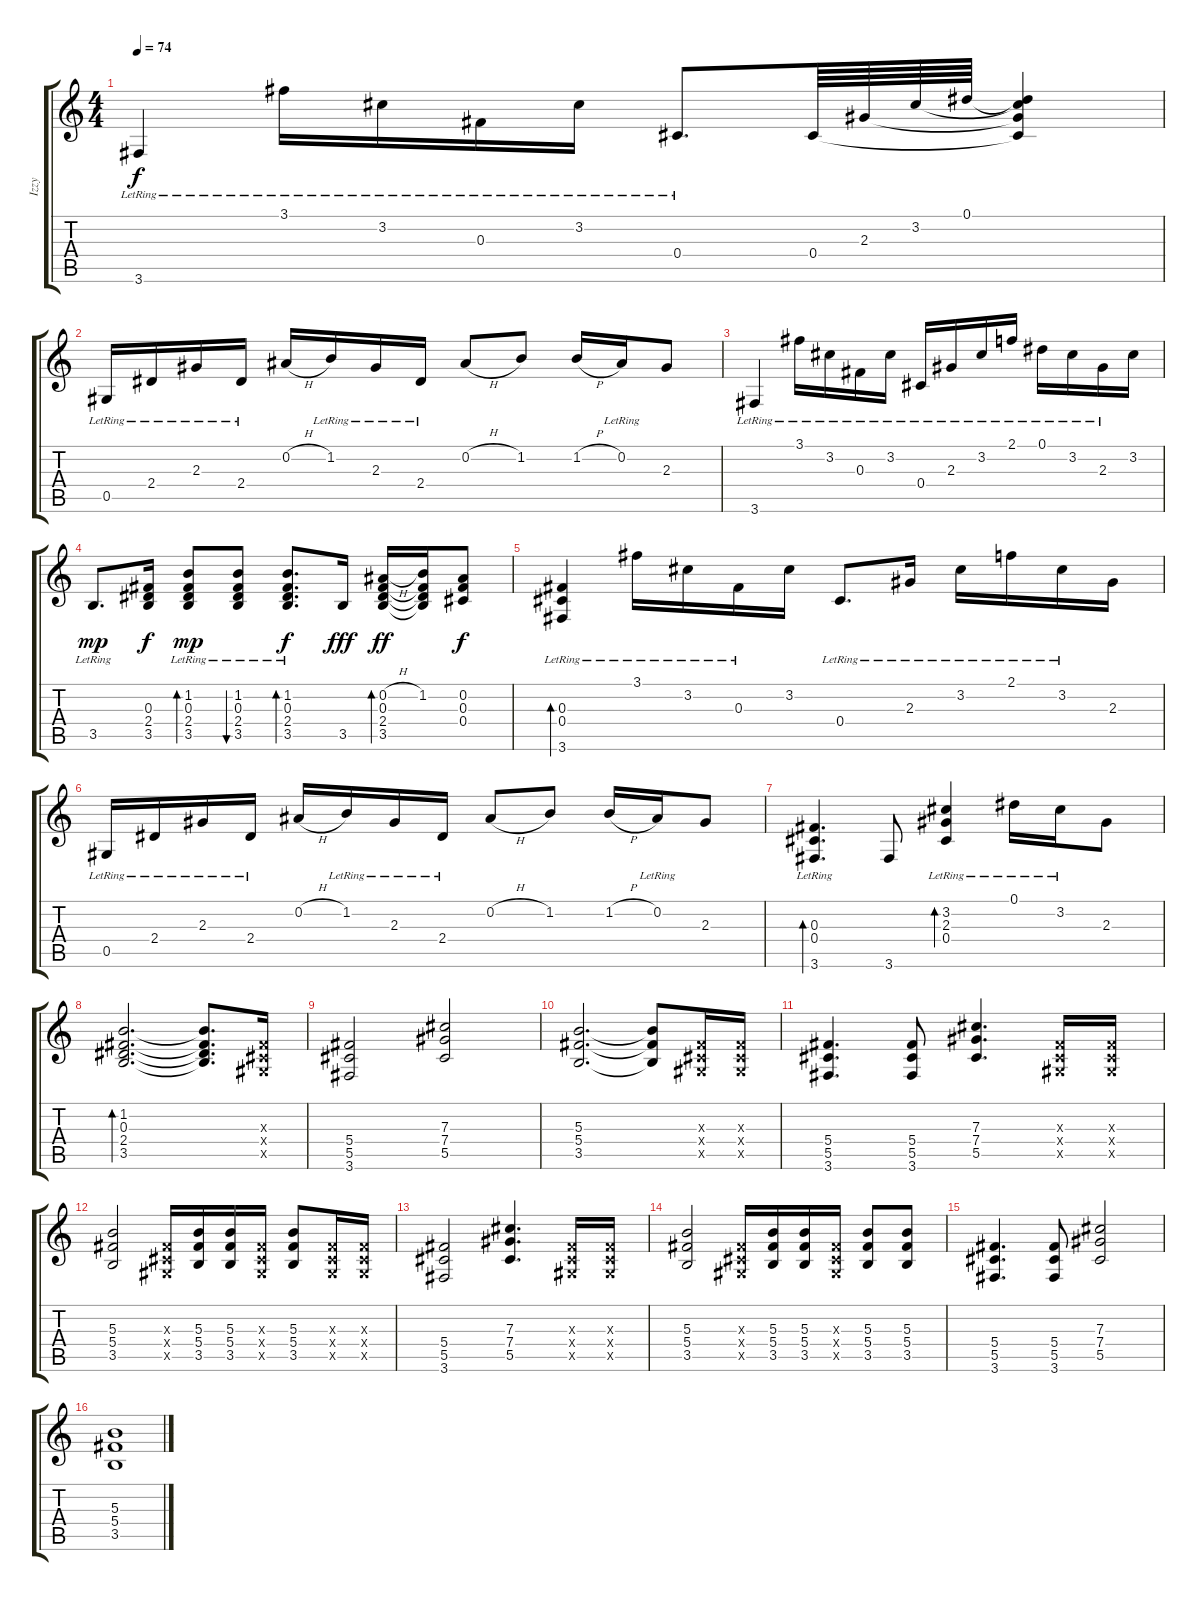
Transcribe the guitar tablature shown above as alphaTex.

\track ("Izzy" "Izzy") {instrument electricguitarjazz}
\staff {score tabs}
\tuning (Eb4 Bb3 Gb3 Db3 Ab2 Eb2) {hide}
\ts (4 4)
\tempo 74
\clef g2
\ks c
3.6{lr}.4{dy f volume 13 instrument distortionguitar} 3.1{lr}.16 3.2{lr}.16 0.3{lr}.16 3.2{lr}.16 0.4{lr}.8{d} 0.4.64 2.3.64 3.2.64 0.1.64 (0.1{t} 3.2{t} 2.3{t} 0.4{t}).4 |
0.5{lr}.16 2.4{lr}.16 2.3{lr}.16 2.4{lr}.16 0.2{h}.16 1.2{lr}.16 2.3{lr}.16 2.4{lr}.16 0.2{h}.8 1.2.8 1.2{h}.16 0.2{lr}.16 2.3.8 |
3.6{lr}.4 3.1{lr}.16 3.2{lr}.16 0.3{lr}.16 3.2{lr}.16 0.4{lr}.16 2.3{lr}.16 3.2{lr}.16 2.1{lr}.16 0.1{lr}.16 3.2{lr}.16 2.3{lr}.16 3.2.16 |
3.5{lr}.8{d dy mp} (0.3 2.4 3.5).16{dy f} (1.2 0.3{lr} 2.4{lr} 3.5{lr}).8{bd 30 dy mp} (1.2{lr} 0.3{lr} 2.4{lr} 3.5{lr}).8{bu 30} (1.2{lr} 0.3{lr} 2.4{lr} 3.5{lr}).8{d bd 30 dy f} 3.5.16{dy fff} (0.2{h} 0.3 2.4 3.5).16{bd 120 dy ff} (1.2 0.3{t} 2.4{t} 3.5{t}).16 (0.2 0.3 0.4).8{dy f} |
(0.3{lr} 0.4{lr} 3.6{lr}).4{bd 60} 3.1{lr}.16 3.2{lr}.16 0.3{lr}.16 3.2.16 0.4{lr}.8{d} 2.3{lr}.16 3.2{lr}.16 2.1{lr}.16 3.2{lr}.16 2.3.16 |
0.5{lr}.16 2.4{lr}.16 2.3{lr}.16 2.4{lr}.16 0.2{h}.16 1.2{lr}.16 2.3{lr}.16 2.4{lr}.16 0.2{h}.8 1.2.8 1.2{h}.16 0.2{lr}.16 2.3.8 |
(0.3{lr} 0.4{lr} 3.6{lr}).4{d bd 60} 3.6.8 (3.2{lr} 2.3{lr} 0.4{lr}).4{bd 60} 0.1{lr}.16 3.2{lr}.16 2.3.8 |
(1.2 0.3 2.4 3.5).2{d bd 60} (1.2{t} 0.3{t} 2.4{t} 3.5{t}).8{d} (0.3{x} 0.4{x} 0.5{x}).16 |
(5.4 5.5 3.6).2{volume 16 balance 0 instrument distortionguitar} (7.3 7.4 5.5).2 |
(5.3 5.4 3.5).2{d} (5.3{t} 5.4{t} 3.5{t}).8 (0.3{x} 0.4{x} 0.5{x}).16 (0.3{x} 0.4{x} 0.5{x}).16 |
(5.4 5.5 3.6).4{d} (5.4 5.5 3.6).8 (7.3 7.4 5.5).4{d} (0.3{x} 0.4{x} 0.5{x}).16 (0.3{x} 0.4{x} 0.5{x}).16 |
(5.3 5.4 3.5).2 (0.3{x} 0.4{x} 0.5{x}).16 (5.3 5.4 3.5).16 (5.3 5.4 3.5).16 (0.3{x} 0.4{x} 0.5{x}).16 (5.3 5.4 3.5).8 (0.3{x} 0.4{x} 0.5{x}).16 (0.3{x} 0.4{x} 0.5{x}).16 |
(5.4 5.5 3.6).2 (7.3 7.4 5.5).4{d} (0.3{x} 0.4{x} 0.5{x}).16 (0.3{x} 0.4{x} 0.5{x}).16 |
(5.3 5.4 3.5).2 (0.3{x} 0.4{x} 0.5{x}).16 (5.3 5.4 3.5).16 (5.3 5.4 3.5).16 (0.3{x} 0.4{x} 0.5{x}).16 (5.3 5.4 3.5).8 (5.3 5.4 3.5).8 |
(5.4 5.5 3.6).4{d} (5.4 5.5 3.6).8 (7.3 7.4 5.5).2 |
(5.3 5.4 3.5).1
